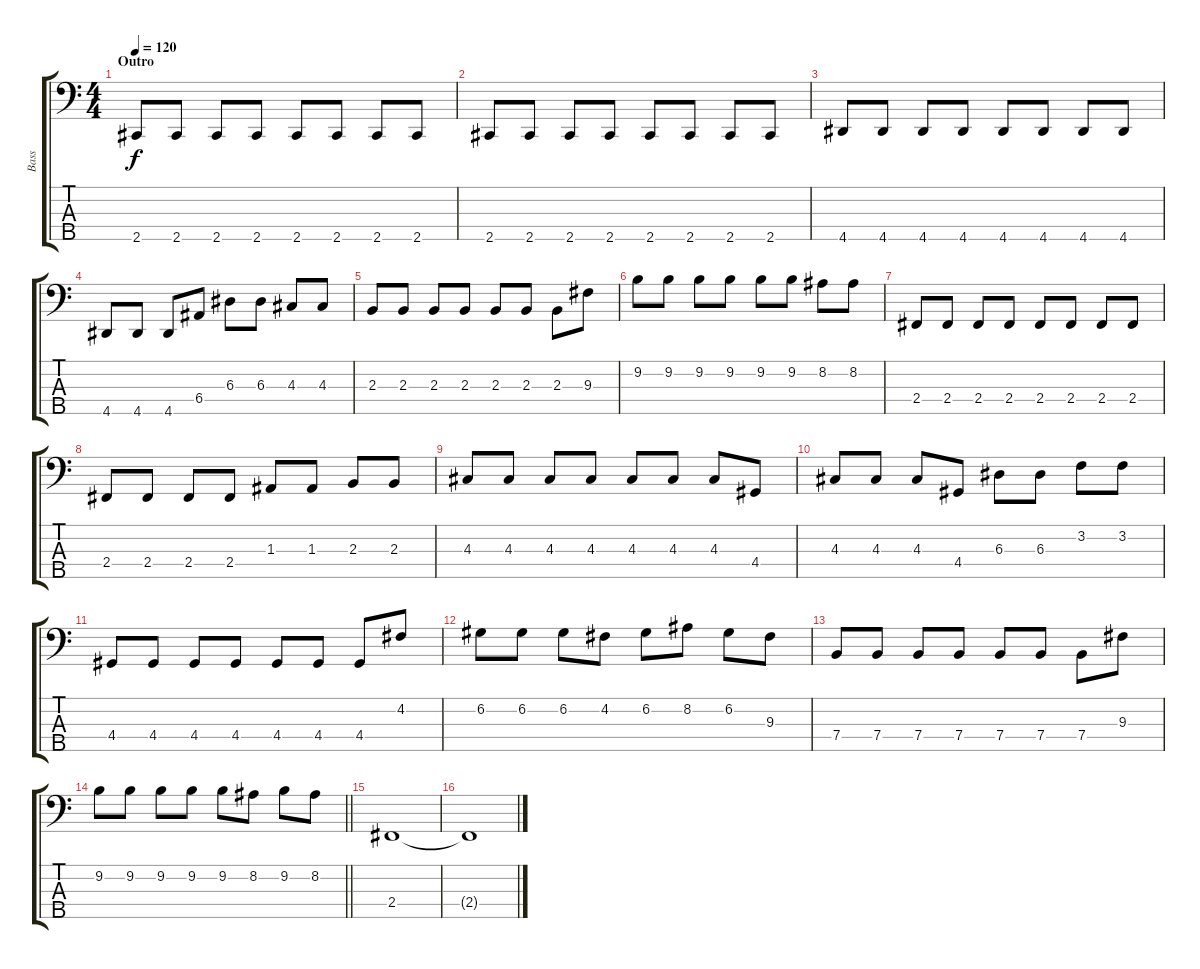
\track ("Bass" "Bass") {instrument electricbassfinger}
\staff {score tabs}
\tuning (G2 D2 A1 E1 B0) {hide}
\ts (4 4)
\section ("" "Outro")
\tempo 120
\clef f4
\ks c
2.5.8{dy f} 2.5.8 2.5.8 2.5.8 2.5.8 2.5.8 2.5.8 2.5.8 |
2.5.8 2.5.8 2.5.8 2.5.8 2.5.8 2.5.8 2.5.8 2.5.8 |
4.5.8 4.5.8 4.5.8 4.5.8 4.5.8 4.5.8 4.5.8 4.5.8 |
4.5.8 4.5.8 4.5.8 6.4.8 6.3.8 6.3.8 4.3.8 4.3.8 |
2.3.8 2.3.8 2.3.8 2.3.8 2.3.8 2.3.8 2.3.8 9.3.8 |
9.2.8 9.2.8 9.2.8 9.2.8 9.2.8 9.2.8 8.2.8 8.2.8 |
2.4.8 2.4.8 2.4.8 2.4.8 2.4.8 2.4.8 2.4.8 2.4.8 |
2.4.8 2.4.8 2.4.8 2.4.8 1.3.8 1.3.8 2.3.8 2.3.8 |
4.3.8 4.3.8 4.3.8 4.3.8 4.3.8 4.3.8 4.3.8 4.4.8 |
4.3.8 4.3.8 4.3.8 4.4.8 6.3.8 6.3.8 3.2.8 3.2.8 |
4.4.8 4.4.8 4.4.8 4.4.8 4.4.8 4.4.8 4.4.8 4.2.8 |
6.2.8 6.2.8 6.2.8 4.2.8 6.2.8 8.2.8 6.2.8 9.3.8 |
7.4.8 7.4.8 7.4.8 7.4.8 7.4.8 7.4.8 7.4.8 9.3.8 |
\barLineRight lightlight
9.2.8 9.2.8 9.2.8 9.2.8 9.2.8 8.2.8 9.2.8 8.2.8 |
2.4.1 |
2.4{t}.1
